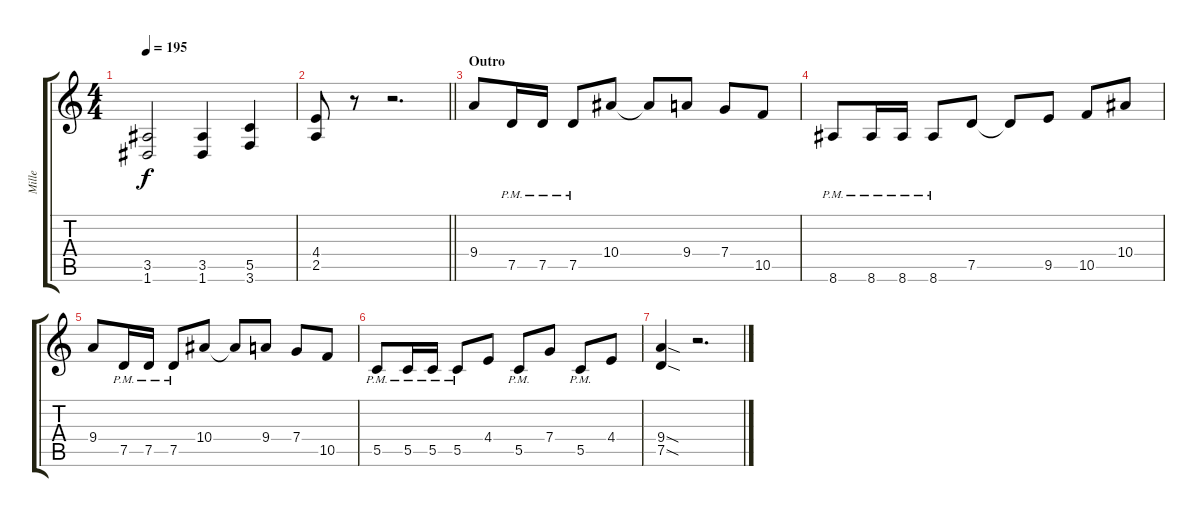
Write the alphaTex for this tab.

\track ("Mille" "Mille") {instrument distortionguitar}
\staff {score tabs}
\tuning (D4 A3 F3 C3 G2 D2) {hide}
\ts (4 4)
\tempo 195
\clef g2
\ks c
(3.5 1.6).2{dy f} (3.5 1.6).4 (5.5 3.6).4 |
\barLineRight lightlight
(4.4 2.5).8 r.8 r.2{d} |
\section ("" "Outro")
9.4.8 7.5{pm}.16 7.5{pm}.16 7.5{pm}.8 10.4.8 10.4{t}.8 9.4.8 7.4.8 10.5.8 |
8.6{pm}.8 8.6{pm}.16 8.6{pm}.16 8.6{pm}.8 7.5.8 7.5{t}.8 9.5.8 10.5.8 10.4.8 |
9.4.8 7.5{pm}.16 7.5{pm}.16 7.5{pm}.8 10.4.8 10.4{t}.8 9.4.8 7.4.8 10.5.8 |
5.5{pm}.8 5.5{pm}.16 5.5{pm}.16 5.5{pm}.8 4.4.8 5.5{pm}.8 7.4.8 5.5{pm}.8 4.4.8 |
(9.4{sod} 7.5{sod}).4 r.2{d}
